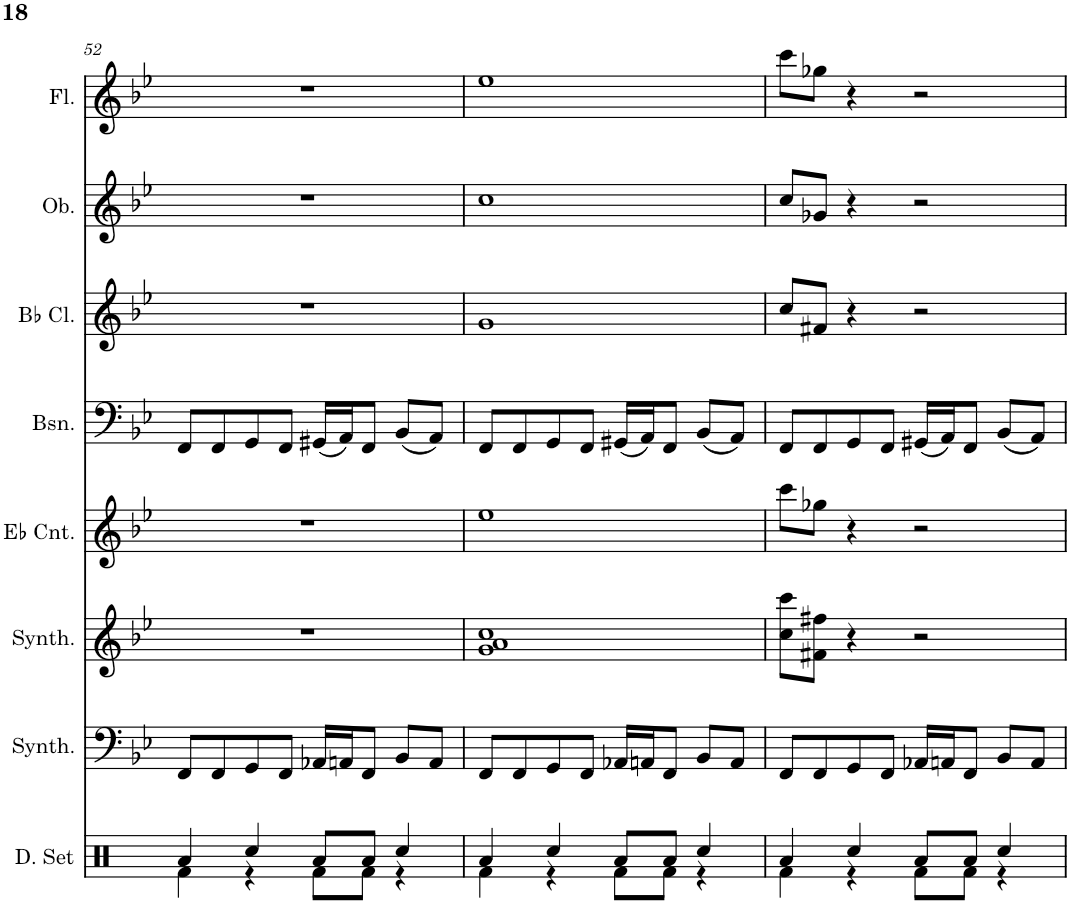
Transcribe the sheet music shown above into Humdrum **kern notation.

**kern	**kern	**kern	**kern	**kern	**kern	**kern	**kern
*part8	*part7	*part6	*part5	*part4	*part3	*part2	*part1
*staff8	*staff7	*staff6	*staff5	*staff4	*staff3	*staff2	*staff1
*I"Drumset, Percussion	*I"Bass Synthesizer, Synth Bass	*I"Brass Synthesizer, Brass Accomp.	*I"Eb Cornet, Trumpet	*I"Bassoon	*I"Bb Clarinet	*I"Oboe	*I"Flute
*I'D. Set	*I'Synth.	*I'Synth.	*I'Eb Cnt.	*I'Bsn.	*I'Bb Cl.	*I'Ob.	*I'Fl.
!!LO:PB:g=z
*clefX	*clefF4	*clefF4	*clefG2	*clefF4	*clefG2	*clefG2	*clefG2
*	*	*	*ITrd1c2	*	*ITrd1c2	*	*
*k[]	*k[b-e-]	*k[b-e-]	*k[b-e-]	*k[b-e-]	*k[b-e-]	*k[b-e-]	*k[b-e-]
*M4/4	*M4/4	*M4/4	*M4/4	*M4/4	*M4/4	*M4/4	*M4/4
=52	=52	=52	=52	=52	=52	=52	=52
*^	*	*	*	*	*	*	*
4Ra/	4Rf\	8FF/L	1r	1r	8FF/L	1r	1r	1r
.	.	8FF/	.	.	8FF/	.	.	.
4Rcc/	4r	8GG/	.	.	8GG/	.	.	.
.	.	8FF/J	.	.	8FF/J	.	.	.
8Ra/L	8Rf\L	16AA-X/LL	.	.	(16GG#X/LL	.	.	.
.	.	16AAn/J	.	.	16AA/J)	.	.	.
8Ra/J	8Rf\J	8FF/J	.	.	8FF/J	.	.	.
4Rcc/	4r	8BB-/L	.	.	(8BB-/L	.	.	.
.	.	8AA/J	.	.	8AA/J)	.	.	.
=53	=53	=53	=53	=53	=53	=53	=53	=53
4Ra/	4Rf\	8FF/L	1g 1a 1cc	1ee-	8FF/L	1g	1cc	1ee-
.	.	8FF/	.	.	8FF/	.	.	.
4Rcc/	4r	8GG/	.	.	8GG/	.	.	.
.	.	8FF/J	.	.	8FF/J	.	.	.
8Ra/L	8Rf\L	16AA-X/LL	.	.	(16GG#X/LL	.	.	.
.	.	16AAn/J	.	.	16AA/J)	.	.	.
8Ra/J	8Rf\J	8FF/J	.	.	8FF/J	.	.	.
4Rcc/	4r	8BB-/L	.	.	(8BB-/L	.	.	.
.	.	8AA/J	.	.	8AA/J)	.	.	.
=54	=54	=54	=54	=54	=54	=54	=54	=54
4Ra/	4Rf\	8FF/L	8cc\ 8ccc\L	8ccc\L	8FF/L	8cc/L	8cc/L	8ccc\L
.	.	8FF/	8f#X\ 8ff#X\J	8gg-X\J	8FF/	8f#X/J	8g-X/J	8gg-X\J
4Rcc/	4r	8GG/	4r	4r	8GG/	4r	4r	4r
.	.	8FF/J	.	.	8FF/J	.	.	.
8Ra/L	8Rf\L	16AA-X/LL	2r	2r	(16GG#X/LL	2r	2r	2r
.	.	16AAn/J	.	.	16AA/J)	.	.	.
8Ra/J	8Rf\J	8FF/J	.	.	8FF/J	.	.	.
4Rcc/	4r	8BB-/L	.	.	(8BB-/L	.	.	.
.	.	8AA/J	.	.	8AA/J)	.	.	.
*v	*v	*	*	*	*	*	*	*
=	=	=	=	=	=	=	=
*-	*-	*-	*-	*-	*-	*-	*-
